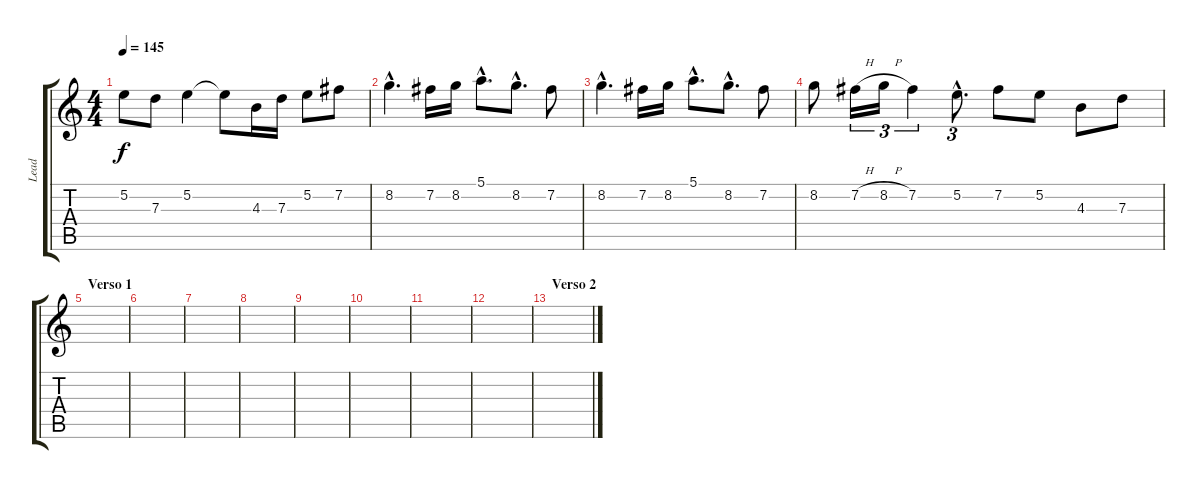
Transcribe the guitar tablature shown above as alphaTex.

\track ("Lead" "Lead") {instrument distortionguitar}
\staff {score tabs}
\tuning (E4 B3 G3 D3 A2 E2) {hide}
\ts (4 4)
\tempo 145
\clef g2
\ks c
5.2.8{dy f} 7.3.8 5.2.4 5.2{t}.8 4.3.16 7.3.16 5.2.8 7.2.8 |
8.2{hac}.4{d} 7.2.16 8.2.16 5.1{hac}.8{d} 8.2{hac}.8{d} 7.2.8 |
8.2{hac}.4{d} 7.2.16 8.2.16 5.1{hac}.8{d} 8.2{hac}.8{d} 7.2.8 |
8.2.8 7.2{h}.16{tu (3 2)} 8.2{h}.16{tu (3 2)} 7.2.4{tu (3 2)} 5.2{hac}.8{d tu (3 2)} 7.2.8 5.2.8 4.3.8 7.3.8 |
\section ("" "Verso 1")
|
|
|
|
|
|
|
|
\section ("" "Verso 2")
